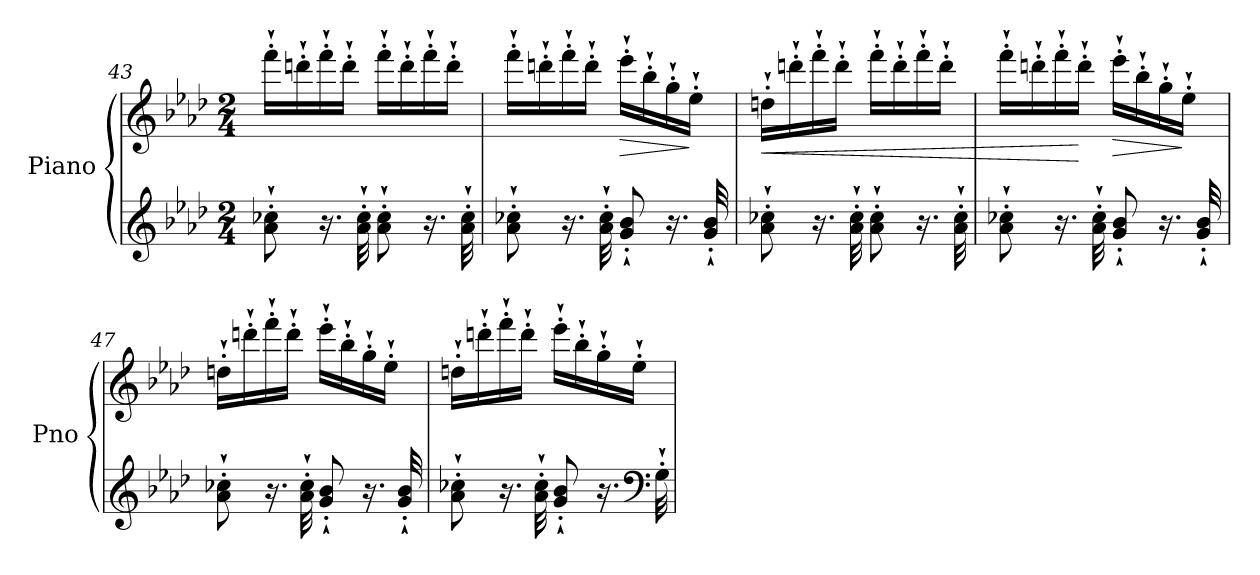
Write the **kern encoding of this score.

**kern	**kern	**dynam
*part1	*part1	*part1
*staff2	*staff1	*staff1/2
*I"Piano	*	*
*I'Pno	*	*
*clefG2	*clefG2	*
*k[b-e-a-d-]	*k[b-e-a-d-]	*
*M2/4	*M2/4	*
=43	=43	=43
8a-\`' 8cc-X\`'	16fff`'\LL	.
.	16dddn`'\	.
16.r	16fff`'\	.
.	16ddd`'\JJ	.
32a-\`' 32cc-\`'	.	.
8a-\`' 8cc-\`'	16fff`'\LL	.
.	16ddd`'\	.
16.r	16fff`'\	.
.	16ddd`'\JJ	.
32a-\`' 32cc-\`'	.	.
=44	=44	=44
8a-\`' 8cc-X\`'	16fff`'\LL	.
.	16dddn`'\	.
16.r	16fff`'\	.
.	16ddd`'\JJ	.
32a-\`' 32cc-\`'	.	.
!	!	!LO:HP:b
8g/`' 8b-/`'	16eee-`'\LL	>
.	16bb-`'\	.
16.r	16gg`'\	.
.	16ee-`'\JJ	]
32g/`' 32b-/`'	.	.
!!LO:LB:g=z
=45	=45	=45
!	!	!LO:HP:b
8a-\`' 8cc-X\`'	16ddn`'\LL	<
.	16dddn`'\	.
16.r	16fff`'\	.
.	16ddd`'\JJ	.
32a-\`' 32cc-\`'	.	.
8a-\`' 8cc-\`'	16fff`'\LL	.
.	16ddd`'\	.
16.r	16fff`'\	.
.	16ddd`'\JJ	.
32a-\`' 32cc-\`'	.	.
!!LO:PB:g=z
=46	=46	=46
8a-\`' 8cc-X\`'	16fff`'\LL	.
.	16dddn`'\	.
16.r	16fff`'\	.
.	16ddd`'\JJ	[
32a-\`' 32cc-\`'	.	.
!	!	!LO:HP:b
8g/`' 8b-/`'	16eee-`'\LL	>
.	16bb-`'\	.
16.r	16gg`'\	.
.	16ee-`'\JJ	]
32g/`' 32b-/`'	.	.
=47	=47	=47
8a-\`' 8cc-X\`'	16ddn`'\LL	.
.	16dddn`'\	.
16.r	16fff`'\	.
.	16ddd`'\JJ	.
32a-\`' 32cc-\`'	.	.
8g/`' 8b-/`'	16eee-`'\LL	.
.	16bb-`'\	.
16.r	16gg`'\	.
.	16ee-`'\JJ	.
32g/`' 32b-/`'	.	.
=48	=48	=48
8a-\`' 8cc-X\`'	16ddn`'\LL	.
.	16dddn`'\	.
16.r	16fff`'\	.
.	16ddd`'\JJ	.
32a-\`' 32cc-\`'	.	.
8g/`' 8b-/`'	16eee-`'\LL	.
.	16bb-`'\	.
16.r	16gg`'\	.
.	16ee-`'\JJ	.
*clefF4	*	*
32G`'\	.	.
=	=	=
*-	*-	*-
